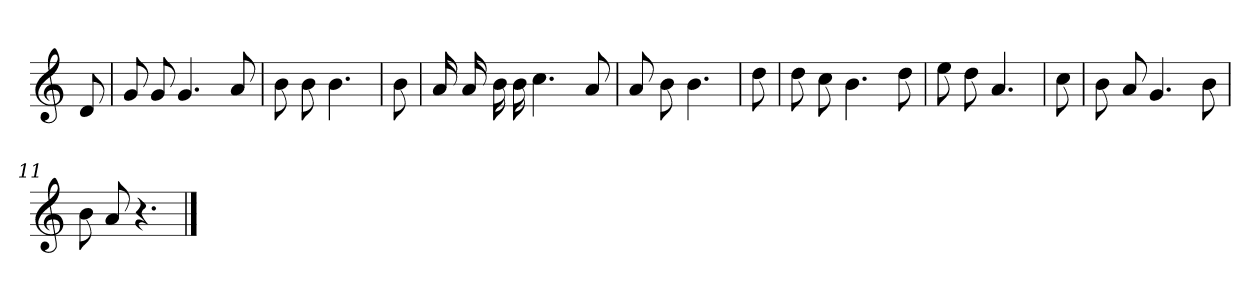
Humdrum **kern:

**kern
*part1
*staff1
*clefG2
*k[]
=
8d
=1
8g
8g
4.g
8a
=2
8b
8b
4.b
=3
8b
=4
16a
16a
16b
16b
4.cc
8a
=5
8a
8b
4.b
=6
8dd
=7
8dd
8cc
4.b
8dd
=8
8ee
8dd
4.a
=9
8cc
=10
8b
8a
4.g
8b
=11
8b
8a
4.r
==
*-
